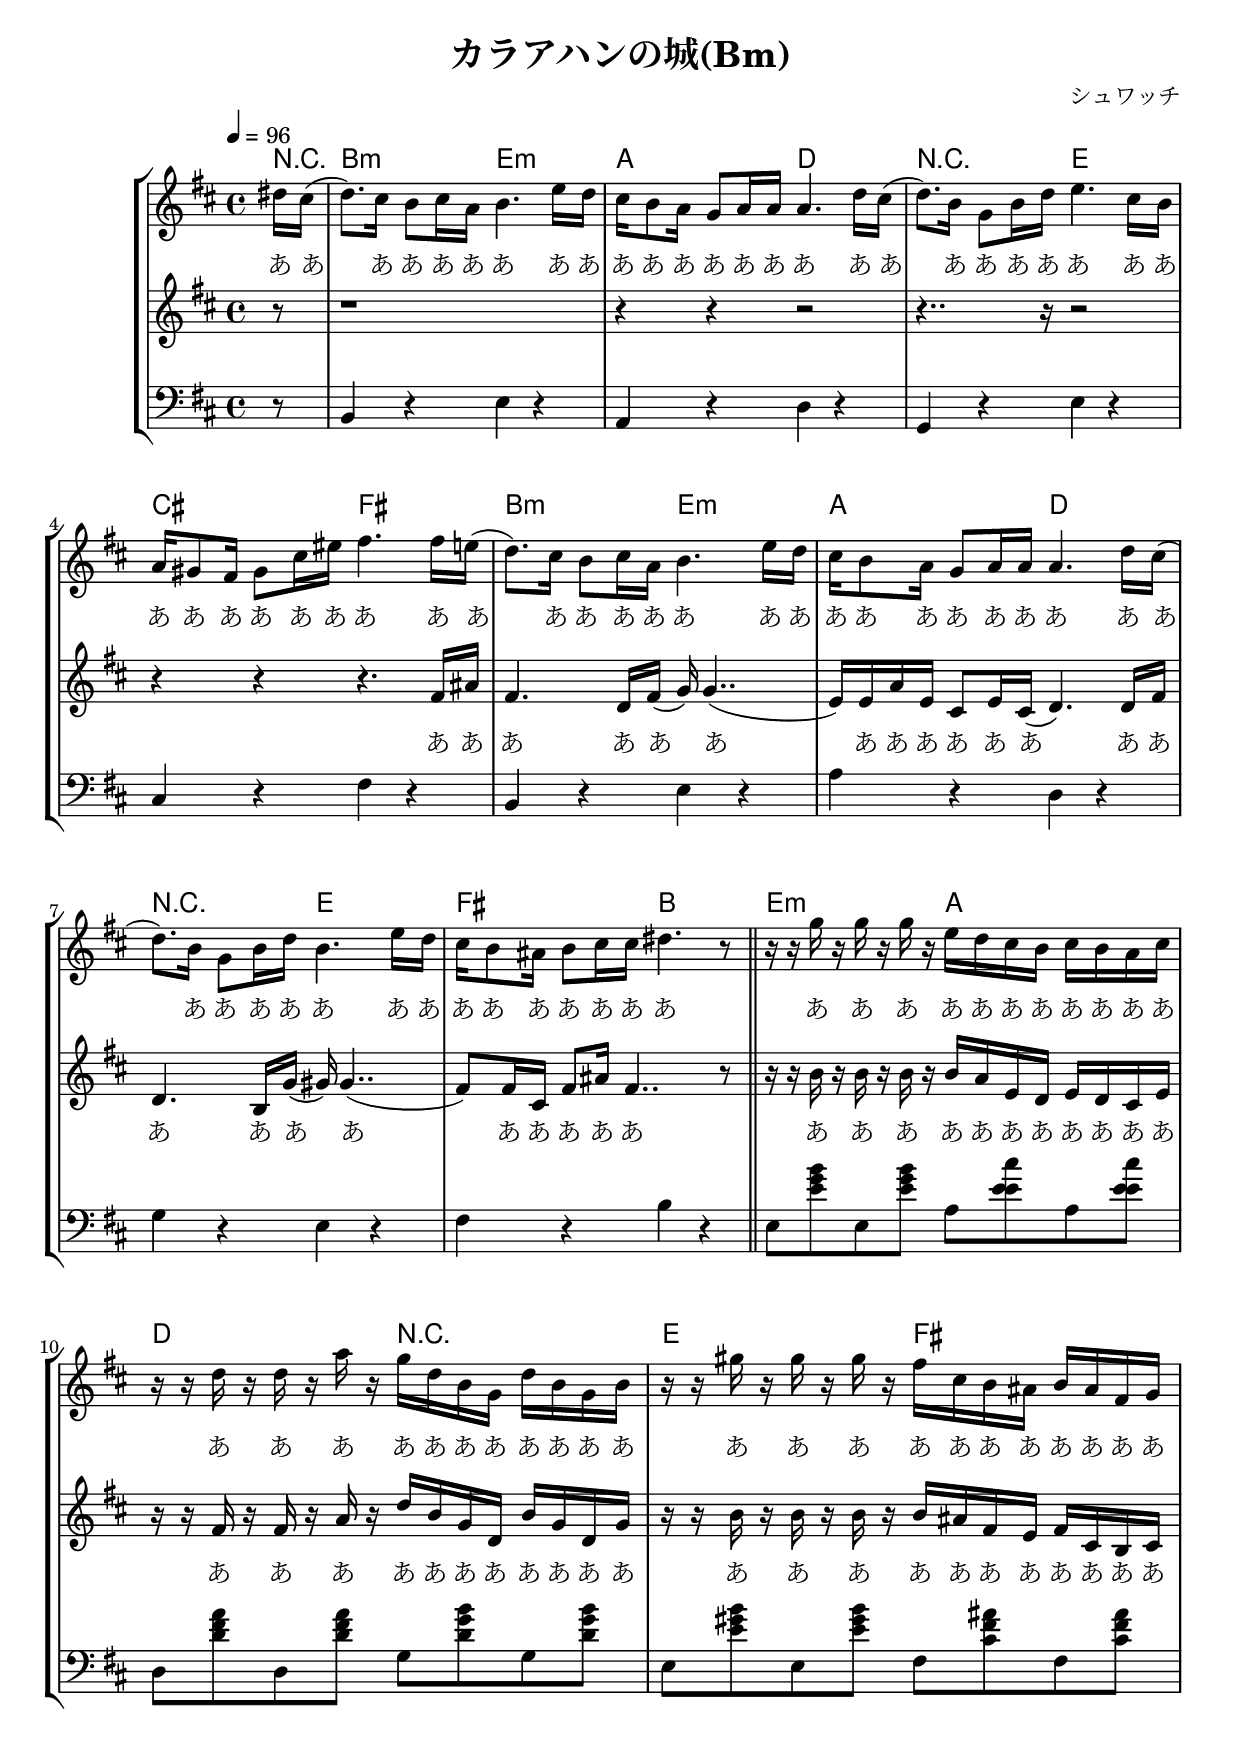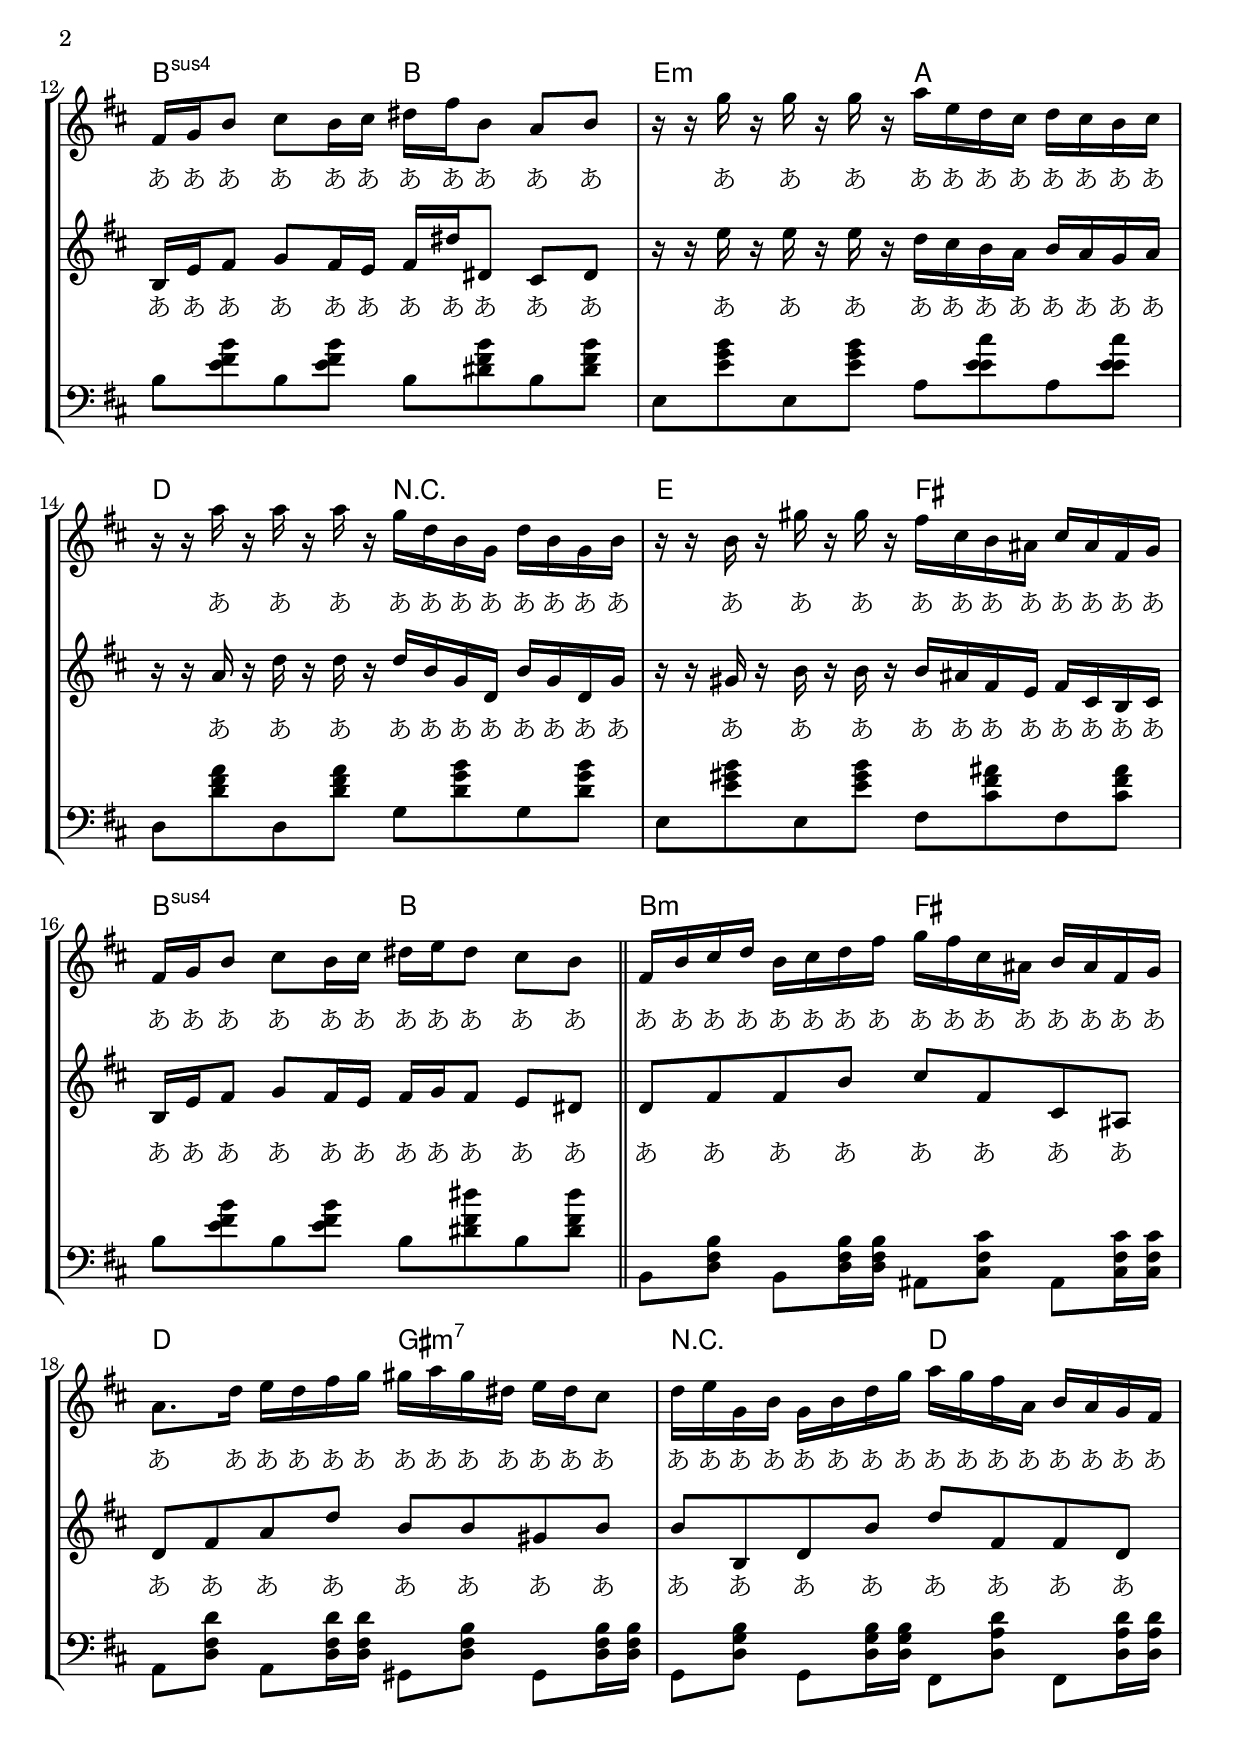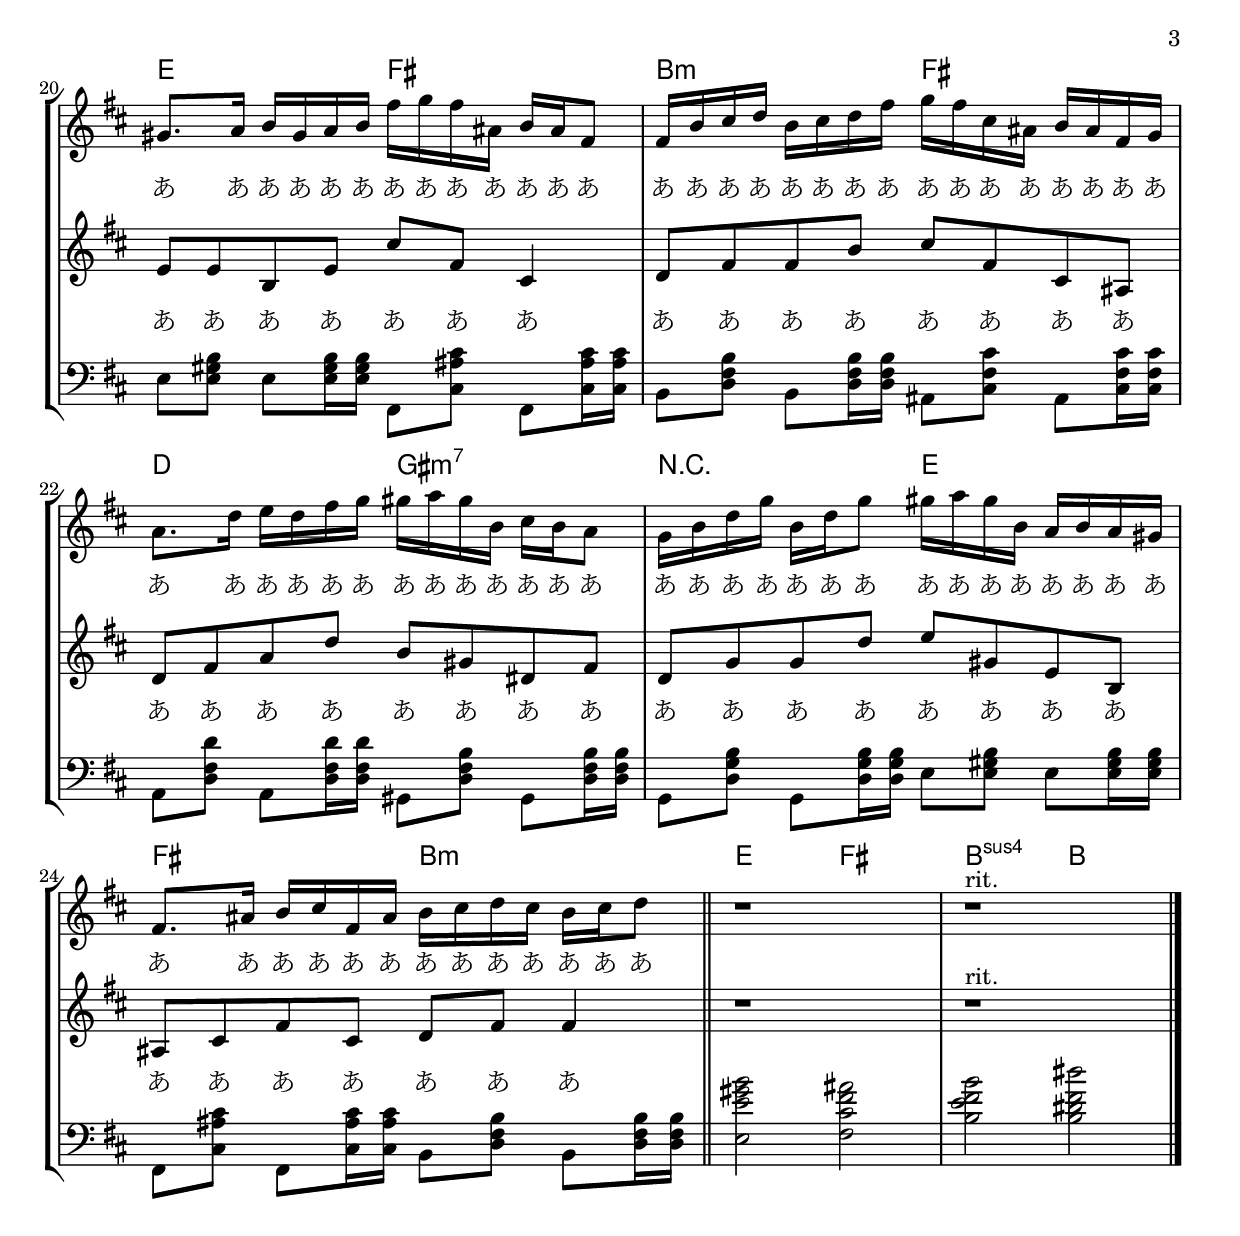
\version "2.12.1"

\header {
	title = \markup {カラアハンの城(Bm)}
	composer = \markup \center-column {シュワッチ}
}

harmony = \chordmode {
		r8b2:m e:m a d r e cis fis b:m e:m a d r e fis b 

	e:m a d r e fis b:sus4 b e:m a d r e fis b:sus4 b 

	b:m fis d gis:m7 r d e fis b:m fis d gis:m7 r e fis b:m 

	e fis b:sus4 b 
}

melody = {
	\set Staff.midiInstrument = #"String Ensemble 1"
	\partial 8*1
		\key d \major
	\tempo 4 = 96
dis''16  cis''16 
	(d''8.)  cis''16  b'8  cis''16  a'16  b'4.  e''16  d''16 
	cis''16  b'8  a'16  g'8  a'16  a'16  a'4.  d''16  cis''16 
	(d''8.)  b'16  g'8  b'16  d''16  e''4.  cis''16  b'16 
	a'16  gis'8  fis'16  gis'8  cis''16  eis''16  fis''4.  fis''16  e''16 
	(d''8.)  cis''16  b'8  cis''16  a'16  b'4.  e''16  d''16 
	cis''16  b'8  a'16  g'8  a'16  a'16  a'4.  d''16  cis''16 
	(d''8.)  b'16  g'8  b'16  d''16  b'4.  e''16  d''16 
	cis''16  b'8  ais'16  b'8  cis''16  cis''16  dis''4.  	r8 	\set Staff.midiInstrument = #"String Ensemble 1"
	r16  r16  g''16  r16  g''16  r16  g''16  r16  e''16  d''16  cis''16  b'16  cis''16  b'16  a'16  cis''16 
	r16  r16  d''16  r16  d''16  r16  a''16  r16  g''16  d''16  b'16  g'16  d''16  b'16  g'16  b'16 
	r16  r16  gis''16  r16  gis''16  r16  gis''16  r16  fis''16  cis''16  b'16  ais'16  b'16  ais'16  fis'16  g'16 
	fis'16  g'16  b'8  cis''8  b'16  cis''16  dis''16  fis''16  b'8  a'8  b'8 
	r16  r16  g''16  r16  g''16  r16  g''16  r16  a''16  e''16  d''16  cis''16  d''16  cis''16  b'16  cis''16 
	r16  r16  a''16  r16  a''16  r16  a''16  r16  g''16  d''16  b'16  g'16  d''16  b'16  g'16  b'16 
	r16  r16  b'16  r16  gis''16  r16  gis''16  r16  fis''16  cis''16  b'16  ais'16  cis''16  ais'16  fis'16  g'16 
	fis'16  g'16  b'8  cis''8  b'16  cis''16  dis''16  e''16  dis''8  cis''8  b'8
	\set Staff.midiInstrument = #"String Ensemble 1"
	fis'16  b'16  cis''16  d''16  b'16  cis''16  d''16  fis''16  g''16  fis''16  cis''16  ais'16  b'16  ais'16  fis'16  g'16 
	a'8.  d''16  e''16  d''16  fis''16  g''16  gis''16  a''16  gis''16  dis''16  e''16  dis''16  cis''8 
	d''16  e''16  g'16  b'16  g'16  b'16  d''16  g''16  a''16  g''16  fis''16  a'16  b'16  a'16  g'16  fis'16 
	gis'8.  a'16  b'16  gis'16  a'16  b'16  fis''16  g''16  fis''16  ais'16  b'16  ais'16  fis'8 
	fis'16  b'16  cis''16  d''16  b'16  cis''16  d''16  fis''16  g''16  fis''16  cis''16  ais'16  b'16  ais'16  fis'16  g'16 
	a'8.  d''16  e''16  d''16  fis''16  g''16  gis''16  a''16  gis''16  b'16  cis''16  b'16  a'8 
	g'16  b'16  d''16  g''16  b'16  d''16  g''8  gis''16  a''16  gis''16  b'16  a'16  b'16  a'16  gis'16 
	fis'8.  ais'16  b'16  cis''16  fis'16  ais'16  b'16  cis''16  d''16  cis''16  b'16  cis''16  d''8
	r1 | r1^"rit." \bar "|."
}

words = \lyricmode {
	あ  あ  あ  あ  あ  あ  あ  あ  あ  あ  あ  あ  あ  あ  あ  あ  あ  あ  あ  あ  あ  あ  あ  あ  あ  あ  あ  あ  あ  あ  あ  あ  あ  あ  あ  あ  あ  あ  あ  あ  あ  あ  あ  あ  あ  あ  あ  あ  あ  あ  あ  あ  あ  あ  あ  あ  あ  あ  あ  あ  あ  あ  あ  あ  
	あ  あ  あ  あ  あ  あ  あ  あ  あ  あ  あ  あ  あ  あ  あ  あ  あ  あ  あ  あ  あ  あ  あ  あ  あ  あ  あ  あ  あ  あ  あ  あ  あ  あ  あ  あ  あ  あ  あ  あ  あ  あ  あ  あ  あ  あ  あ  あ  あ  あ  あ  あ  あ  あ  あ  あ  あ  あ  あ  あ  あ  あ  あ  あ  あ  あ  あ  あ  あ  あ  あ  あ  あ  あ  あ  あ  あ  あ  あ  あ  あ  あ  あ  あ  あ  あ  あ  あ  
	あ  あ  あ  あ  あ  あ  あ  あ  あ  あ  あ  あ  あ  あ  あ  あ  あ  あ  あ  あ  あ  あ  あ  あ  あ  あ  あ  あ  あ  あ  あ  あ  あ  あ  あ  あ  あ  あ  あ  あ  あ  あ  あ  あ  あ  あ  あ  あ  あ  あ  あ  あ  あ  あ  あ  あ  あ  あ  あ  あ  あ  あ  あ  あ  あ  あ  あ  あ  あ  あ  あ  あ  あ  あ  あ  あ  あ  あ  あ  あ  あ  あ  あ  あ  あ  あ  あ  あ  あ  あ  あ  あ  あ  あ  あ  あ  あ  あ  あ  あ  あ  あ  あ  あ  あ  あ  あ  あ  あ  あ  あ  あ  あ  あ  あ  
	
}

secondmelody = {
	\set Staff.midiInstrument = #"String Ensemble 1"
	\partial 8*1
		\key d \major
	\tempo 4 = 96
r8 r1
r4 r4  r2 
	r4..  r16  r2 
	r4  r4  r4.  fis'16  ais'16 
	fis'4.  d'16  fis'16  (g'16)  g'4.. 
	(e'16)  e'16  a'16  e'16  cis'8  e'16  cis'16  (d'4.)  d'16  fis'16 
	d'4.  b16  g'16  (gis'16)  gis'4.. 
	(fis'8)  fis'16  cis'16  fis'8  ais'16  fis'4..  	r8 	\set Staff.midiInstrument = #"String Ensemble 1"
	r16  r16  b'16  r16  b'16  r16  b'16  r16  b'16  a'16  e'16  d'16  e'16  d'16  cis'16  e'16 
	r16  r16  fis'16  r16  fis'16  r16  a'16  r16  d''16  b'16  g'16  d'16  b'16  g'16  d'16  g'16 
	r16  r16  b'16  r16  b'16  r16  b'16  r16  b'16  ais'16  fis'16  e'16  fis'16  cis'16  b16  cis'16 
	b16  e'16  fis'8  g'8  fis'16  e'16  fis'16  dis''16  dis'8  cis'8  dis'8 
	r16  r16  e''16  r16  e''16  r16  e''16  r16  d''16  cis''16  b'16  a'16  b'16  a'16  g'16  a'16 
	r16  r16  a'16  r16  d''16  r16  d''16  r16  d''16  b'16  g'16  d'16  b'16  g'16  d'16  g'16 
	r16  r16  gis'16  r16  b'16  r16  b'16  r16  b'16  ais'16  fis'16  e'16  fis'16  cis'16  b16  cis'16 
	b16  e'16  fis'8  g'8  fis'16  e'16  fis'16  g'16  fis'8  e'8  dis'8
	\set Staff.midiInstrument = #"String Ensemble 1"
	d'8  fis'8  fis'8  b'8  cis''8  fis'8  cis'8  ais8 
	d'8  fis'8  a'8  d''8  b'8  b'8  gis'8  b'8 
	b'8  b8  d'8  b'8  d''8  fis'8  fis'8  d'8 
	e'8  e'8  b8  e'8  cis''8  fis'8  cis'4 
	d'8  fis'8  fis'8  b'8  cis''8  fis'8  cis'8  ais8 
	d'8  fis'8  a'8  d''8  b'8  gis'8  dis'8  fis'8 
	d'8  g'8  g'8  d''8  e''8  gis'8  e'8  b8 
	ais8  cis'8  fis'8  cis'8  d'8  fis'8  fis'4
	r1 | r1^"rit." \bar "|."
}

secondwords = \lyricmode {
	あ  あ  あ  あ  あ  あ  あ  あ  あ  あ  あ  あ  あ  あ  あ  あ  あ  あ  あ  あ  あ  あ  あ  
	あ  あ  あ  あ  あ  あ  あ  あ  あ  あ  あ  あ  あ  あ  あ  あ  あ  あ  あ  あ  あ  あ  あ  あ  あ  あ  あ  あ  あ  あ  あ  あ  あ  あ  あ  あ  あ  あ  あ  あ  あ  あ  あ  あ  あ  あ  あ  あ  あ  あ  あ  あ  あ  あ  あ  あ  あ  あ  あ  あ  あ  あ  あ  あ  あ  あ  あ  あ  あ  あ  あ  あ  あ  あ  あ  あ  あ  あ  あ  あ  あ  あ  あ  あ  あ  あ  あ  あ  
	あ  あ  あ  あ  あ  あ  あ  あ  あ  あ  あ  あ  あ  あ  あ  あ  あ  あ  あ  あ  あ  あ  あ  あ  あ  あ  あ  あ  あ  あ  あ  あ  あ  あ  あ  あ  あ  あ  あ  あ  あ  あ  あ  あ  あ  あ  あ  あ  あ  あ  あ  あ  あ  あ  あ  あ  あ  あ  あ  あ  あ  あ  
	
}

tempochange = {
	\tempo 4 = 96
	r1 | r1 | r1 | r1 | r1 | r1 | r1 | r1 \bar "||"
	\tempo 4 = 96
	r1 | r1 | r1 | r1 | r1 | r1 | r1 | r1 \bar "||"
	\tempo 4 = 96
	r1 | r1 | r1 | r1 | r1 | r1 | r1 | r1 \bar "||"
	\tempo 4 = 96
	r1 | \tempo 4 = 72 r2 \tempo 4 = 64 r2 \bar "|."
}

mainacc = {
	\clef bass
	\set Staff.midiInstrument = #"String Ensemble 2"
	\key d \major
	\tempo 4 = 96
	\partial 8*1
	r8	b,4 r4
	e4 r4
	a,4 r4
	d4 r4
	g,4 r4
	e4 r4
	cis4 r4
	fis4 r4
	b,4 r4
	e4 r4
	a4 r4
	d4 r4
	g4 r4
	e4 r4
	fis4 r4
	b4 r4
	\bar "||"

	\set Staff.midiInstrument = #"Pizzicato Strings"
	e8 <e' g' b'> e <e' g' b'>
	a8 <e' e' cis''> a <e' e' cis''>
	d8 <d' fis' a'> d <d' fis' a'>
	g8 <d' g' b'> g <d' g' b'>
	e8 <e' gis' b'> e <e' gis' b'>
	fis8 <cis' fis' ais'> fis <cis' fis' ais'>
	b8 <e' fis' b'> b <e' fis' b'>
	b8 <dis' fis' b'> b <dis' fis' b'>
	e8 <e' g' b'> e <e' g' b'>
	a8 <e' e' cis''> a <e' e' cis''>
	d8 <d' fis' a'> d <d' fis' a'>
	g8 <d' g' b'> g <d' g' b'>
	e8 <e' gis' b'> e <e' gis' b'>
	fis8 <cis' fis' ais'> fis <cis' fis' ais'>
	b8 <e' fis' b'> b <e' fis' b'>
	b8 <dis' fis' dis''> b <dis' fis' dis''>
	\bar "||"

	\set Staff.midiInstrument = #"String Ensemble 1"
	b,8 <d fis b> b, <d fis b>16 <d fis b>
	ais,8 <cis fis cis'> ais, <cis fis cis'>16 <cis fis cis'>
	a,8 <d fis d'> a, <d fis d'>16 <d fis d'>
	gis,8 <d fis b> gis, <d fis b>16 <d fis b>
	g,8 <d g b> g, <d g b>16 <d g b>
	fis,8 <d a d'> fis, <d a d'>16 <d a d'>
	e8 <e gis b> e <e gis b>16 <e gis b>
	fis,8 <cis ais cis'> fis, <cis ais cis'>16 <cis ais cis'>
	b,8 <d fis b> b, <d fis b>16 <d fis b>
	ais,8 <cis fis cis'> ais, <cis fis cis'>16 <cis fis cis'>
	a,8 <d fis d'> a, <d fis d'>16 <d fis d'>
	gis,8 <d fis b> gis, <d fis b>16 <d fis b>
	g,8 <d g b> g, <d g b>16 <d g b>
	e8 <e gis b> e <e gis b>16 <e gis b>
	fis,8 <cis ais cis'> fis, <cis ais cis'>16 <cis ais cis'>
	b,8 <d fis b> b, <d fis b>16 <d fis b>
	\bar "||"

	\set Staff.midiInstrument = #"String Ensemble 1"
	<e e' gis' b'>2
	<fis cis' fis' ais'>2
	<b e' fis' b'>2
	<b dis' fis' dis''>2
	\bar "|."
}

subacc = {
	\clef bass
	\set Staff.midiInstrument = #"Pad 4 (choir)"
	\key d \major
	\tempo 4 = 96
	\partial 8*1
	r8	<b, fis b d'>2
	<e g b e'>2
	<a, e cis' e'>2
	<d fis a d'>2
	<g, g b d'>2
	<e gis b e'>2
	<cis gis cis' eis'>2
	<fis ais cis' fis'>2
	<b, b d' fis'>2
	<e b e' g'>2
	<a cis' e' a'>2
	<d d' fis' a'>2
	<g d' g' b'>2
	<e e' gis' b'>2
	<fis cis' fis' ais'>2
	<b dis' fis' b'>2
	\bar "||"

	\set Staff.midiInstrument = #"Pad 4 (choir)"
	e8 <e' g' b'> e <e' g' b'>
	a8 <e' e' cis''> a <e' e' cis''>
	d8 <d' fis' a'> d <d' fis' a'>
	g8 <d' g' b'> g <d' g' b'>
	e8 <e' gis' b'> e <e' gis' b'>
	fis8 <cis' fis' ais'> fis <cis' fis' ais'>
	b8 <e' fis' b'> b <e' fis' b'>
	b8 <dis' fis' b'> b <dis' fis' b'>
	e8 <e' g' b'> e <e' g' b'>
	a8 <e' e' cis''> a <e' e' cis''>
	d8 <d' fis' a'> d <d' fis' a'>
	g8 <d' g' b'> g <d' g' b'>
	e8 <e' gis' b'> e <e' gis' b'>
	fis8 <cis' fis' ais'> fis <cis' fis' ais'>
	b8 <e' fis' b'> b <e' fis' b'>
	b8 <dis' fis' dis''> b <dis' fis' dis''>
	\bar "||"

	\set Staff.midiInstrument = #"Pad 4 (choir)"
	<b, d fis b>4 <b, d fis b>4
	<ais, cis fis cis'>4 <ais, cis fis cis'>4
	<a, d fis d'>4 <a, d fis d'>4
	<gis, d fis b>4 <gis, d fis b>4
	<g, d g b>4 <g, d g b>4
	<fis, d a d'>4 <fis, d a d'>4
	<e e gis b>4 <e e gis b>4
	<fis, cis ais cis'>4 <fis, cis ais cis'>4
	<b, d fis b>4 <b, d fis b>4
	<ais, cis fis cis'>4 <ais, cis fis cis'>4
	<a, d fis d'>4 <a, d fis d'>4
	<gis, d fis b>4 <gis, d fis b>4
	<g, d g b>4 <g, d g b>4
	<e e gis b>4 <e e gis b>4
	<fis, cis ais cis'>4 <fis, cis ais cis'>4
	<b, d fis b>4 <b, d fis b>4
	\bar "||"

	\set Staff.midiInstrument = #"Pad 4 (choir)"
	<e e' gis' b'>2
	<fis cis' fis' ais'>2
	<b e' fis' b'>2
	<b dis' fis' dis''>2
	\bar "|."
}

percA = {
	\drummode {
	\partial 8*1
	r8	r1 |r1 |r1 |r1 |r1 |r1 |r1 |r1 \bar "||"
	r1 |r1 |r1 |r1 |r1 |r1 |r1 |r1 \bar "||"
	r1 |r1 |r1 |r1 |r1 |r1 |r1 |r1 \bar "||"
	r1 |r1 \bar "|."
	}
}

percB = {
	\drummode {
	\partial 8*1
	r8	r1 |r1 |r1 |r1 |r1 |r1 |r1 |r1 \bar "||"
	r1 |r1 |r1 |r1 |r1 |r1 |r1 |r1 \bar "||"
	r1 |r1 |r1 |r1 |r1 |r1 |r1 |r1 \bar "||"
	r1 |r1 \bar "|."
	}
}

percC = {
	\drummode {
	\partial 8*1
	r8	r1 |r1 |r1 |r1 |r1 |r1 |r1 |r1 \bar "||"
	r1 |r1 |r1 |r1 |r1 |r1 |r1 |r1 \bar "||"
	r1 |r1 |r1 |r1 |r1 |r1 |r1 |r1 \bar "||"
	r1 |r1 \bar "|."
	}
}

percD = {
	\drummode {
	\partial 8*1
	r8	r1 |r1 |r1 |r1 |r1 |r1 |r1 |r1 \bar "||"
	r1 |r1 |r1 |r1 |r1 |r1 |r1 |r1 \bar "||"
	r1 |r1 |r1 |r1 |r1 |r1 |r1 |r1 \bar "||"
	r1 |r1 \bar "|."
	}
}

percE = {
	\drummode {
	\partial 8*1
	r8	r1 |r1 |r1 |r1 |r1 |r1 |r1 |r1 \bar "||"
	r1 |r1 |r1 |r1 |r1 |r1 |r1 |r1 \bar "||"
	r1 |r1 |r1 |r1 |r1 |r1 |r1 |r1 \bar "||"
	r1 |r1 \bar "|."
	}
}

\score {
	<<
		\new StaffGroup <<
			\new ChordNames {\harmony}
			\new Voice = "melody" {\melody}
			\new Lyrics \lyricsto "melody" \words
			\new Voice = "secondmelody" {\secondmelody}
			\new Lyrics \lyricsto "secondmelody" \secondwords
			\new Staff = "mainacc" {\mainacc}
		>>
	>>
	\layout { }
}
